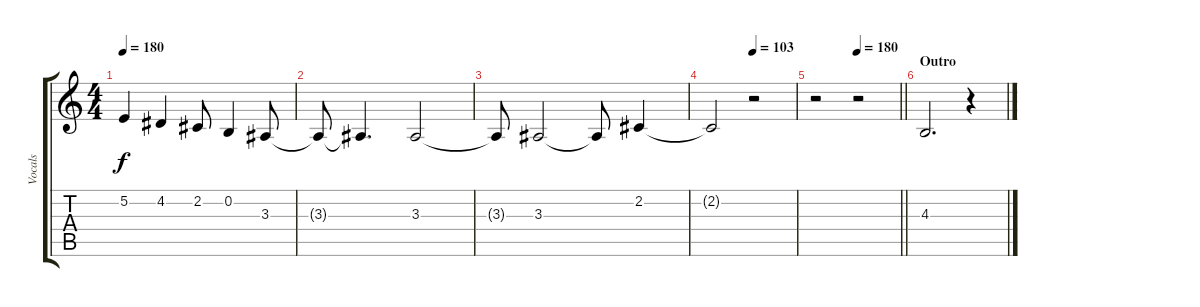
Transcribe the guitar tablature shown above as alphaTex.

\track ("Vocals" "Vocals") {instrument altosax}
\staff {score tabs}
\tuning (E4 B3 G3 D3 A2 E2) {hide}
\ts (4 4)
\tempo 180
\clef g2
\ks c
5.2.4{dy f} 4.2.4 2.2.8 0.2.4 3.3.8 |
3.3{t}.8 3.3{t}.4{d} 3.3.2 |
3.3{t}.8 3.3.2 3.3{t}.8 2.2.4 |
\tempo (103 0.5)
2.2{t}.2 r.2 |
\tempo (180 0.5)
\barLineRight lightlight
r.2 r.2 |
\section ("" "Outro")
4.3.2{d} r.4
